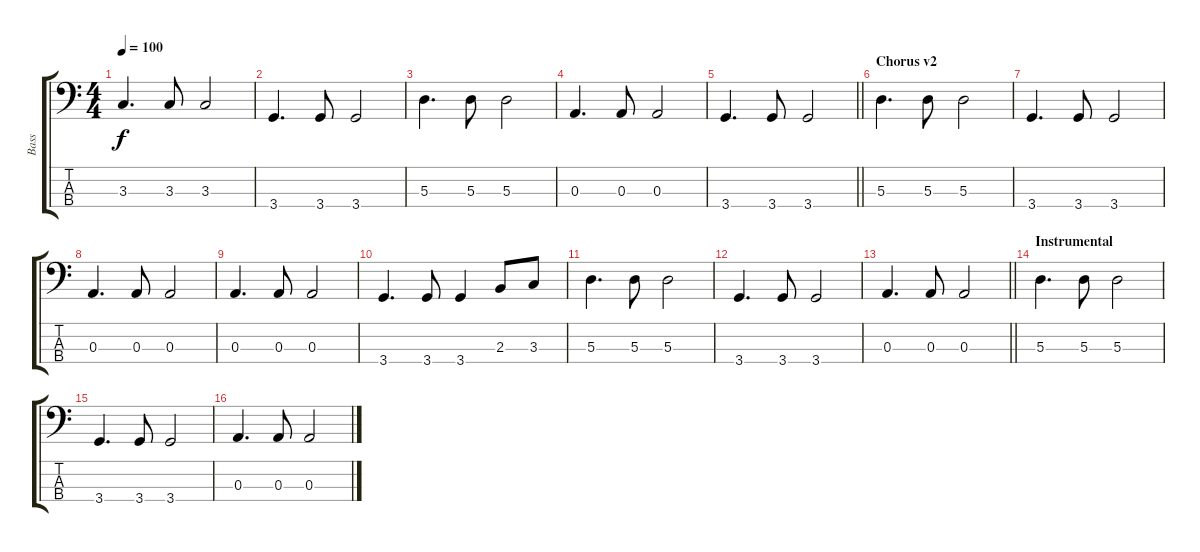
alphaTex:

\track ("Bass" "Bass") {instrument electricbassfinger}
\staff {score tabs}
\tuning (G2 D2 A1 E1) {hide}
\ts (4 4)
\tempo 100
\clef f4
\ks c
3.3.4{d dy f} 3.3.8 3.3.2 |
3.4.4{d} 3.4.8 3.4.2 |
5.3.4{d} 5.3.8 5.3.2 |
0.3.4{d} 0.3.8 0.3.2 |
\barLineRight lightlight
3.4.4{d} 3.4.8 3.4.2 |
\section ("" "Chorus v2")
5.3.4{d} 5.3.8 5.3.2 |
3.4.4{d} 3.4.8 3.4.2 |
0.3.4{d} 0.3.8 0.3.2 |
0.3.4{d} 0.3.8 0.3.2 |
3.4.4{d} 3.4.8 3.4.4 2.3.8 3.3.8 |
5.3.4{d} 5.3.8 5.3.2 |
3.4.4{d} 3.4.8 3.4.2 |
\barLineRight lightlight
0.3.4{d} 0.3.8 0.3.2 |
\section ("" "Instrumental")
5.3.4{d} 5.3.8 5.3.2 |
3.4.4{d} 3.4.8 3.4.2 |
0.3.4{d} 0.3.8 0.3.2
